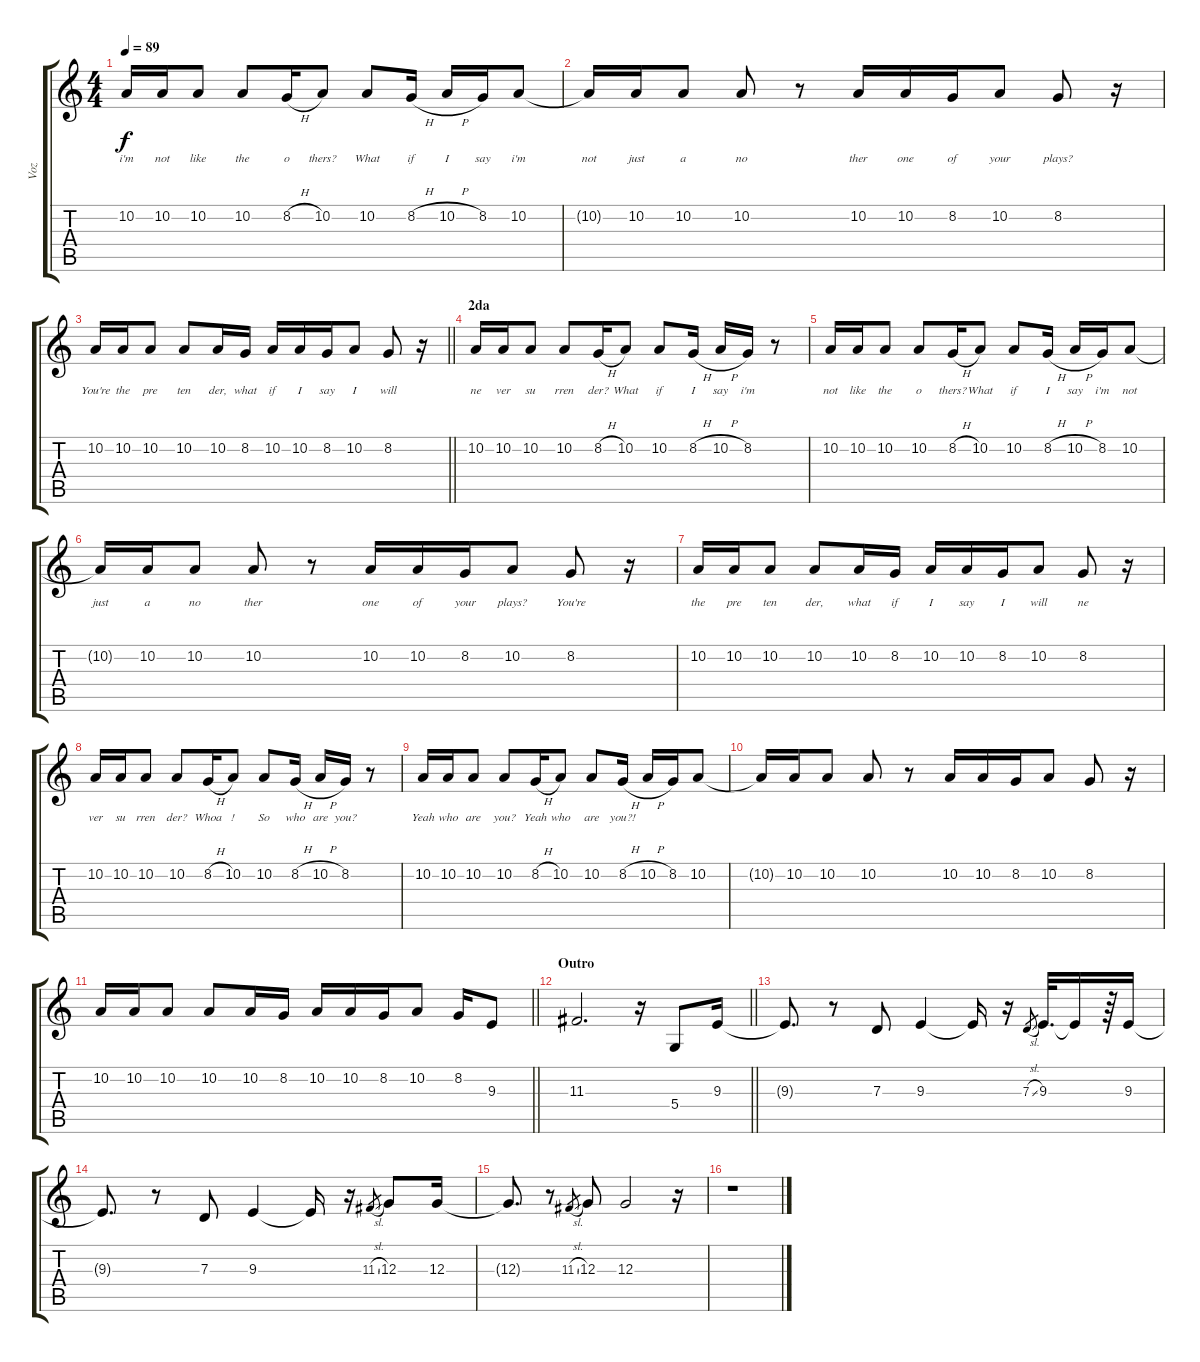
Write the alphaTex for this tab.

\track ("Voz" "Voz") {instrument clarinet}
\staff {score tabs}
\tuning (E4 B3 G3 D3 A2 E2) {hide}
\ts (4 4)
\tempo 89
\clef g2
\ks c
10.2.16{lyrics (0 "i'm") lyrics (1 "") lyrics (2 "") lyrics (3 "") lyrics (4 "") dy f} 10.2.16{lyrics (0 "not") lyrics (1 "") lyrics (2 "") lyrics (3 "") lyrics (4 "")} 10.2.8{lyrics (0 "like") lyrics (1 "") lyrics (2 "") lyrics (3 "") lyrics (4 "")} 10.2.8{lyrics (0 "the") lyrics (1 "") lyrics (2 "") lyrics (3 "") lyrics (4 "")} 8.2{h}.16{lyrics (0 "o") lyrics (1 "") lyrics (2 "") lyrics (3 "") lyrics (4 "")} 10.2.8{lyrics (0 "thers?") lyrics (1 "") lyrics (2 "") lyrics (3 "") lyrics (4 "")} 10.2.8{lyrics (0 "What") lyrics (1 "") lyrics (2 "") lyrics (3 "") lyrics (4 "")} 8.2{h}.16{lyrics (0 "if") lyrics (1 "") lyrics (2 "") lyrics (3 "") lyrics (4 "")} 10.2{h}.16{lyrics (0 "I") lyrics (1 "") lyrics (2 "") lyrics (3 "") lyrics (4 "")} 8.2.16{lyrics (0 "say") lyrics (1 "") lyrics (2 "") lyrics (3 "") lyrics (4 "")} 10.2.8{lyrics (0 "i'm") lyrics (1 "") lyrics (2 "") lyrics (3 "") lyrics (4 "")} |
10.2{t}.16{lyrics (0 "not") lyrics (1 "") lyrics (2 "") lyrics (3 "") lyrics (4 "")} 10.2.16{lyrics (0 "just") lyrics (1 "") lyrics (2 "") lyrics (3 "") lyrics (4 "")} 10.2.8{lyrics (0 "a") lyrics (1 "") lyrics (2 "") lyrics (3 "") lyrics (4 "")} 10.2.8{lyrics (0 "no") lyrics (1 "") lyrics (2 "") lyrics (3 "") lyrics (4 "")} r.8 10.2.16{lyrics (0 "ther") lyrics (1 "") lyrics (2 "") lyrics (3 "") lyrics (4 "")} 10.2.16{lyrics (0 "one") lyrics (1 "") lyrics (2 "") lyrics (3 "") lyrics (4 "")} 8.2.16{lyrics (0 "of") lyrics (1 "") lyrics (2 "") lyrics (3 "") lyrics (4 "")} 10.2.8{lyrics (0 "your") lyrics (1 "") lyrics (2 "") lyrics (3 "") lyrics (4 "")} 8.2.8{lyrics (0 "plays?") lyrics (1 "") lyrics (2 "") lyrics (3 "") lyrics (4 "")} r.16 |
\barLineRight lightlight
10.2.16{lyrics (0 "You're") lyrics (1 "") lyrics (2 "") lyrics (3 "") lyrics (4 "")} 10.2.16{lyrics (0 "the") lyrics (1 "") lyrics (2 "") lyrics (3 "") lyrics (4 "")} 10.2.8{lyrics (0 "pre") lyrics (1 "") lyrics (2 "") lyrics (3 "") lyrics (4 "")} 10.2.8{lyrics (0 "ten") lyrics (1 "") lyrics (2 "") lyrics (3 "") lyrics (4 "")} 10.2.16{lyrics (0 "der,") lyrics (1 "") lyrics (2 "") lyrics (3 "") lyrics (4 "")} 8.2.16{lyrics (0 "what") lyrics (1 "") lyrics (2 "") lyrics (3 "") lyrics (4 "")} 10.2.16{lyrics (0 "if") lyrics (1 "") lyrics (2 "") lyrics (3 "") lyrics (4 "")} 10.2.16{lyrics (0 "I") lyrics (1 "") lyrics (2 "") lyrics (3 "") lyrics (4 "")} 8.2.16{lyrics (0 "say") lyrics (1 "") lyrics (2 "") lyrics (3 "") lyrics (4 "")} 10.2.8{lyrics (0 "I") lyrics (1 "") lyrics (2 "") lyrics (3 "") lyrics (4 "")} 8.2.8{lyrics (0 "will") lyrics (1 "") lyrics (2 "") lyrics (3 "") lyrics (4 "")} r.16 |
\section ("" "2da")
10.2.16{lyrics (0 "ne") lyrics (1 "") lyrics (2 "") lyrics (3 "") lyrics (4 "")} 10.2.16{lyrics (0 "ver") lyrics (1 "") lyrics (2 "") lyrics (3 "") lyrics (4 "")} 10.2.8{lyrics (0 "su") lyrics (1 "") lyrics (2 "") lyrics (3 "") lyrics (4 "")} 10.2.8{lyrics (0 "rren") lyrics (1 "") lyrics (2 "") lyrics (3 "") lyrics (4 "")} 8.2{h}.16{lyrics (0 "der?") lyrics (1 "") lyrics (2 "") lyrics (3 "") lyrics (4 "")} 10.2.8{lyrics (0 "What") lyrics (1 "") lyrics (2 "") lyrics (3 "") lyrics (4 "")} 10.2.8{lyrics (0 "if") lyrics (1 "") lyrics (2 "") lyrics (3 "") lyrics (4 "")} 8.2{h}.16{lyrics (0 "I") lyrics (1 "") lyrics (2 "") lyrics (3 "") lyrics (4 "")} 10.2{h}.16{lyrics (0 "say") lyrics (1 "") lyrics (2 "") lyrics (3 "") lyrics (4 "")} 8.2.16{lyrics (0 "i'm") lyrics (1 "") lyrics (2 "") lyrics (3 "") lyrics (4 "")} r.8 |
10.2.16{lyrics (0 "not") lyrics (1 "") lyrics (2 "") lyrics (3 "") lyrics (4 "")} 10.2.16{lyrics (0 "like") lyrics (1 "") lyrics (2 "") lyrics (3 "") lyrics (4 "")} 10.2.8{lyrics (0 "the") lyrics (1 "") lyrics (2 "") lyrics (3 "") lyrics (4 "")} 10.2.8{lyrics (0 "o") lyrics (1 "") lyrics (2 "") lyrics (3 "") lyrics (4 "")} 8.2{h}.16{lyrics (0 "thers?") lyrics (1 "") lyrics (2 "") lyrics (3 "") lyrics (4 "")} 10.2.8{lyrics (0 "What") lyrics (1 "") lyrics (2 "") lyrics (3 "") lyrics (4 "")} 10.2.8{lyrics (0 "if") lyrics (1 "") lyrics (2 "") lyrics (3 "") lyrics (4 "")} 8.2{h}.16{lyrics (0 "I") lyrics (1 "") lyrics (2 "") lyrics (3 "") lyrics (4 "")} 10.2{h}.16{lyrics (0 "say") lyrics (1 "") lyrics (2 "") lyrics (3 "") lyrics (4 "")} 8.2.16{lyrics (0 "i'm") lyrics (1 "") lyrics (2 "") lyrics (3 "") lyrics (4 "")} 10.2.8{lyrics (0 "not") lyrics (1 "") lyrics (2 "") lyrics (3 "") lyrics (4 "")} |
10.2{t}.16{lyrics (0 "just") lyrics (1 "") lyrics (2 "") lyrics (3 "") lyrics (4 "")} 10.2.16{lyrics (0 "a") lyrics (1 "") lyrics (2 "") lyrics (3 "") lyrics (4 "")} 10.2.8{lyrics (0 "no") lyrics (1 "") lyrics (2 "") lyrics (3 "") lyrics (4 "")} 10.2.8{lyrics (0 "ther") lyrics (1 "") lyrics (2 "") lyrics (3 "") lyrics (4 "")} r.8 10.2.16{lyrics (0 "one") lyrics (1 "") lyrics (2 "") lyrics (3 "") lyrics (4 "")} 10.2.16{lyrics (0 "of") lyrics (1 "") lyrics (2 "") lyrics (3 "") lyrics (4 "")} 8.2.16{lyrics (0 "your") lyrics (1 "") lyrics (2 "") lyrics (3 "") lyrics (4 "")} 10.2.8{lyrics (0 "plays?") lyrics (1 "") lyrics (2 "") lyrics (3 "") lyrics (4 "")} 8.2.8{lyrics (0 "You're") lyrics (1 "") lyrics (2 "") lyrics (3 "") lyrics (4 "")} r.16 |
10.2.16{lyrics (0 "the") lyrics (1 "") lyrics (2 "") lyrics (3 "") lyrics (4 "")} 10.2.16{lyrics (0 "pre") lyrics (1 "") lyrics (2 "") lyrics (3 "") lyrics (4 "")} 10.2.8{lyrics (0 "ten") lyrics (1 "") lyrics (2 "") lyrics (3 "") lyrics (4 "")} 10.2.8{lyrics (0 "der,") lyrics (1 "") lyrics (2 "") lyrics (3 "") lyrics (4 "")} 10.2.16{lyrics (0 "what") lyrics (1 "") lyrics (2 "") lyrics (3 "") lyrics (4 "")} 8.2.16{lyrics (0 "if") lyrics (1 "") lyrics (2 "") lyrics (3 "") lyrics (4 "")} 10.2.16{lyrics (0 "I") lyrics (1 "") lyrics (2 "") lyrics (3 "") lyrics (4 "")} 10.2.16{lyrics (0 "say") lyrics (1 "") lyrics (2 "") lyrics (3 "") lyrics (4 "")} 8.2.16{lyrics (0 "I") lyrics (1 "") lyrics (2 "") lyrics (3 "") lyrics (4 "")} 10.2.8{lyrics (0 "will") lyrics (1 "") lyrics (2 "") lyrics (3 "") lyrics (4 "")} 8.2.8{lyrics (0 "ne") lyrics (1 "") lyrics (2 "") lyrics (3 "") lyrics (4 "")} r.16 |
10.2.16{lyrics (0 "ver") lyrics (1 "") lyrics (2 "") lyrics (3 "") lyrics (4 "")} 10.2.16{lyrics (0 "su") lyrics (1 "") lyrics (2 "") lyrics (3 "") lyrics (4 "")} 10.2.8{lyrics (0 "rren") lyrics (1 "") lyrics (2 "") lyrics (3 "") lyrics (4 "")} 10.2.8{lyrics (0 "der?") lyrics (1 "") lyrics (2 "") lyrics (3 "") lyrics (4 "")} 8.2{h}.16{lyrics (0 "Whoa") lyrics (1 "") lyrics (2 "") lyrics (3 "") lyrics (4 "")} 10.2.8{lyrics (0 "!") lyrics (1 "") lyrics (2 "") lyrics (3 "") lyrics (4 "")} 10.2.8{lyrics (0 "So") lyrics (1 "") lyrics (2 "") lyrics (3 "") lyrics (4 "")} 8.2{h}.16{lyrics (0 "who") lyrics (1 "") lyrics (2 "") lyrics (3 "") lyrics (4 "")} 10.2{h}.16{lyrics (0 "are") lyrics (1 "") lyrics (2 "") lyrics (3 "") lyrics (4 "")} 8.2.16{lyrics (0 "you?") lyrics (1 "") lyrics (2 "") lyrics (3 "") lyrics (4 "")} r.8 |
10.2.16{lyrics (0 "Yeah") lyrics (1 "") lyrics (2 "") lyrics (3 "") lyrics (4 "")} 10.2.16{lyrics (0 "who") lyrics (1 "") lyrics (2 "") lyrics (3 "") lyrics (4 "")} 10.2.8{lyrics (0 "are") lyrics (1 "") lyrics (2 "") lyrics (3 "") lyrics (4 "")} 10.2.8{lyrics (0 "you?") lyrics (1 "") lyrics (2 "") lyrics (3 "") lyrics (4 "")} 8.2{h}.16{lyrics (0 "Yeah") lyrics (1 "") lyrics (2 "") lyrics (3 "") lyrics (4 "")} 10.2.8{lyrics (0 "who") lyrics (1 "") lyrics (2 "") lyrics (3 "") lyrics (4 "")} 10.2.8{lyrics (0 "are") lyrics (1 "") lyrics (2 "") lyrics (3 "") lyrics (4 "")} 8.2{h}.16{lyrics (0 "you?!") lyrics (1 "") lyrics (2 "") lyrics (3 "") lyrics (4 "")} 10.2{h}.16 8.2.16 10.2.8 |
10.2{t}.16 10.2.16 10.2.8 10.2.8 r.8 10.2.16 10.2.16 8.2.16 10.2.8 8.2.8 r.16 |
\barLineRight lightlight
10.2.16 10.2.16 10.2.8 10.2.8 10.2.16 8.2.16 10.2.16 10.2.16 8.2.16 10.2.8 8.2.16 9.3.8 |
\section ("" "Outro")
\barLineRight lightlight
11.3.2{d} r.16 5.4.8 9.3.16 |
9.3{t}.8{d} r.8 7.3.8 9.3.4 9.3{t}.16 r.16 7.3{sl}.8{gr} 9.3.32{d} 9.3{t}.16 r.64 9.3.16 |
9.3{t}.8{d} r.8 7.3.8 9.3.4 9.3{t}.16 r.16 11.3{sl}.8{gr} 12.3.8 12.3.16 |
12.3{t}.8{d} r.8 11.3{sl}.8{gr} 12.3.8 12.3.2 r.16 |
r.1
